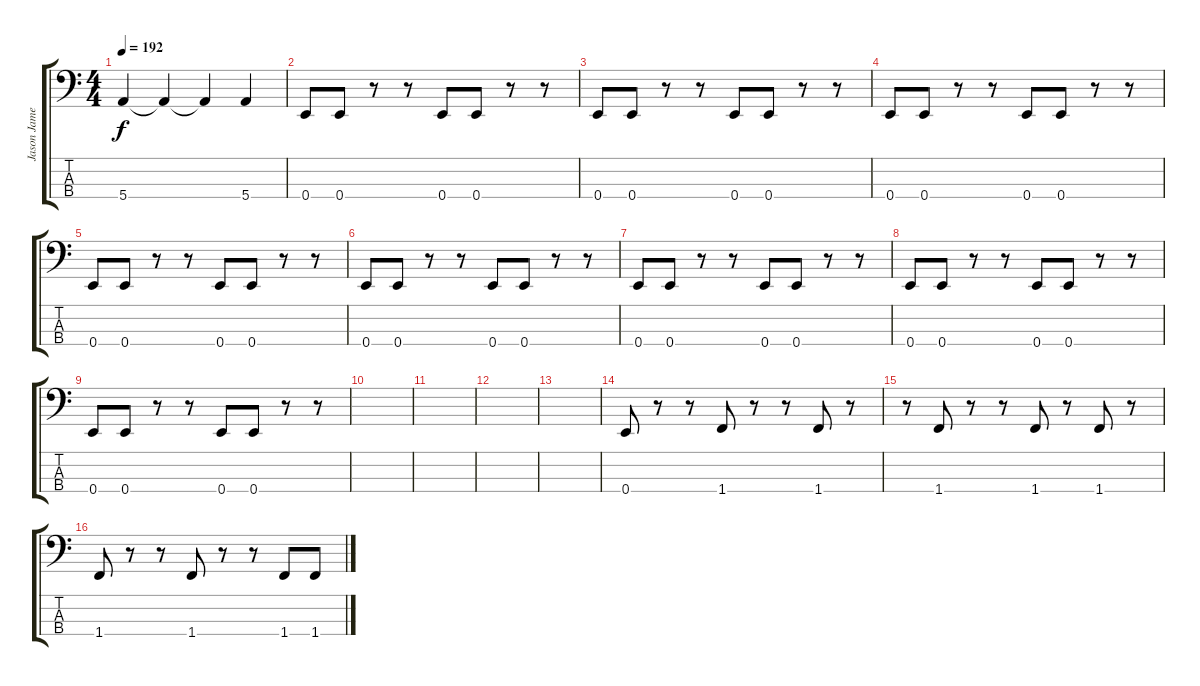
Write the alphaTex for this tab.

\track ("Jason James" "Jason Jame") {instrument electricbassfinger}
\staff {score tabs}
\tuning (G2 D2 A1 E1) {hide}
\ts (4 4)
\tempo 192
\clef f4
\ks c
5.4.4{dy f} 5.4{t}.4 5.4{t}.4 5.4.4 |
0.4.8 0.4.8 r.8 r.8 0.4.8 0.4.8 r.8 r.8 |
0.4.8 0.4.8 r.8 r.8 0.4.8 0.4.8 r.8 r.8 |
0.4.8 0.4.8 r.8 r.8 0.4.8 0.4.8 r.8 r.8 |
0.4.8 0.4.8 r.8 r.8 0.4.8 0.4.8 r.8 r.8 |
0.4.8 0.4.8 r.8 r.8 0.4.8 0.4.8 r.8 r.8 |
0.4.8 0.4.8 r.8 r.8 0.4.8 0.4.8 r.8 r.8 |
0.4.8 0.4.8 r.8 r.8 0.4.8 0.4.8 r.8 r.8 |
0.4.8 0.4.8 r.8 r.8 0.4.8 0.4.8 r.8 r.8 |
|
|
|
|
0.4.8 r.8 r.8 1.4.8 r.8 r.8 1.4.8 r.8 |
r.8 1.4.8 r.8 r.8 1.4.8 r.8 1.4.8 r.8 |
1.4.8 r.8 r.8 1.4.8 r.8 r.8 1.4.8 1.4.8
